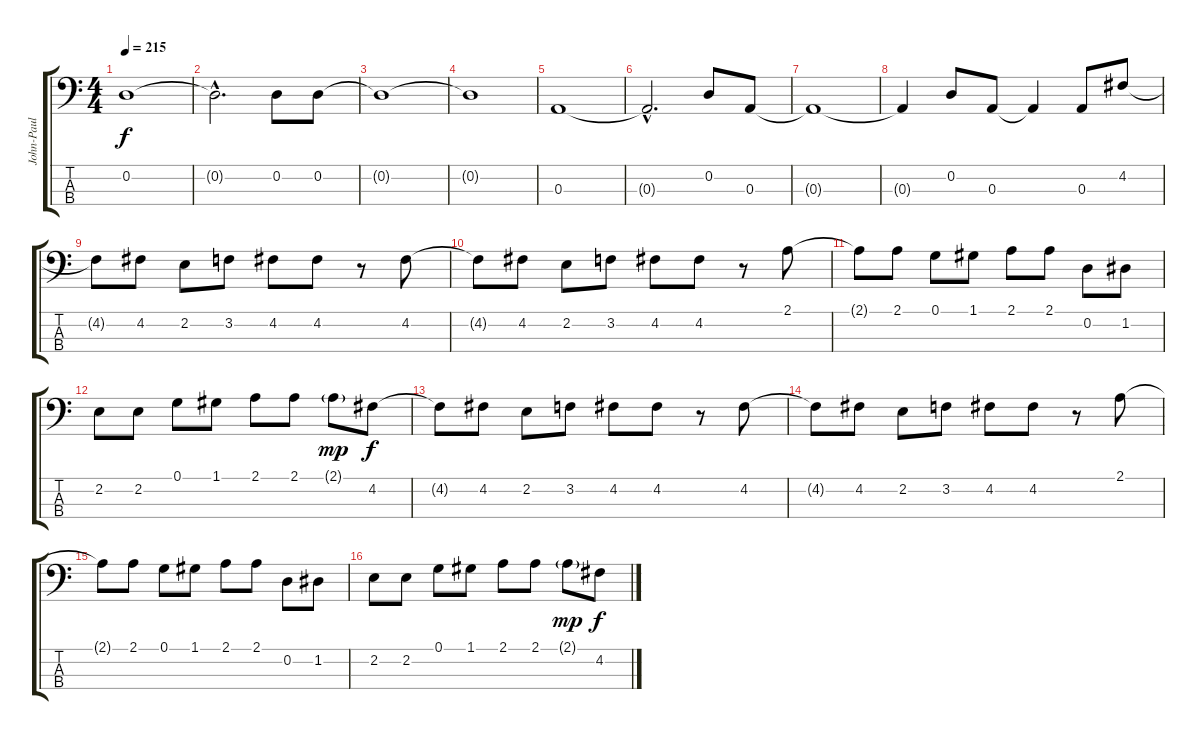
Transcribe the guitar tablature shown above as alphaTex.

\track ("John-Paul Jones" "John-Paul ") {instrument electricbassfinger}
\staff {score tabs}
\tuning (G2 D2 A1 E1) {hide}
\ts (4 4)
\tempo 215
\clef f4
\ks c
0.2.1{dy f} |
0.2{hac t}.2{d} 0.2.8 0.2.8 |
0.2{t}.1 |
0.2{t}.1 |
0.3.1 |
0.3{hac t}.2{d} 0.2.8 0.3.8 |
0.3{t}.1 |
0.3{t}.4 0.2.8 0.3.8 0.3{t}.4 0.3.8 4.2.8 |
4.2{t}.8 4.2.8 2.2.8 3.2.8 4.2.8 4.2.8 r.8 4.2.8 |
4.2{t}.8 4.2.8 2.2.8 3.2.8 4.2.8 4.2.8 r.8 2.1.8 |
2.1{t}.8 2.1.8 0.1.8 1.1.8 2.1.8 2.1.8 0.2.8 1.2.8 |
2.2.8 2.2.8 0.1.8 1.1.8 2.1.8 2.1.8 2.1{g}.8{dy mp} 4.2.8{dy f} |
4.2{t}.8 4.2.8 2.2.8 3.2.8 4.2.8 4.2.8 r.8 4.2.8 |
4.2{t}.8 4.2.8 2.2.8 3.2.8 4.2.8 4.2.8 r.8 2.1.8 |
2.1{t}.8 2.1.8 0.1.8 1.1.8 2.1.8 2.1.8 0.2.8 1.2.8 |
2.2.8 2.2.8 0.1.8 1.1.8 2.1.8 2.1.8 2.1{g}.8{dy mp} 4.2.8{dy f}
